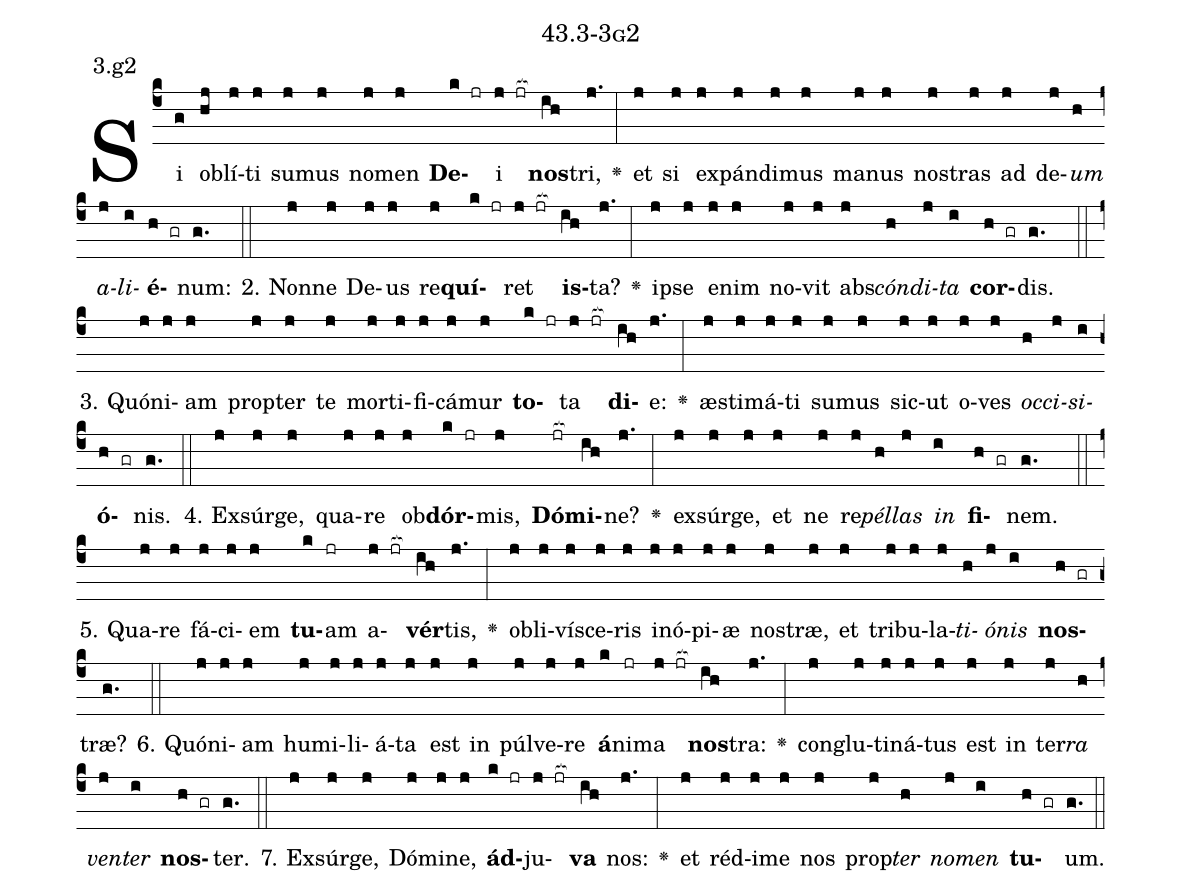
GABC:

name: 43.3-3g2;
annotation: 3.g2;
%%
(c4)Si(g) ob(hj)lí(j)ti(j) su(j)mus(j) no(j)men(j) <b>De</b>(k jr)i(j jr[ocb:1{]) <b>nos</b>(ih[ocb:0}])tri,(j.) <v>\greheightstar</v>(:) et(j) si(j) ex(j)pán(j)di(j)mus(j) ma(j)nus(j) nos(j)tras(j) ad(j) de(j)<i>um</i>(h) <i>a</i>(j)<i>li</i>(i)<b>é</b>(h gr)num:(g.) (::)
2. Non(j)ne(j) De(j)us(j) re(j)<b>quí</b>(k jr)ret(j jr[ocb:1{]) <b>is</b>(ih[ocb:0}])ta?(j.) <v>\greheightstar</v>(:) ip(j)se(j) e(j)nim(j) no(j)vit(j) abs(j)<i>cón</i>(h)<i>di</i>(j)<i>ta</i>(i) <b>cor</b>(h gr)dis.(g.) (::)
3. Quón(j)i(j)am(j) prop(j)ter(j) te(j) mor(j)ti(j)fi(j)cá(j)mur(j) <b>to</b>(k jr)ta(j jr[ocb:1{]) <b>di</b>(ih[ocb:0}])e:(j.) <v>\greheightstar</v>(:) æs(j)ti(j)má(j)ti(j) su(j)mus(j) sic(j)ut(j) o(j)ves(j) <i>oc</i>(h)<i>ci</i>(j)<i>si</i>(i)<b>ó</b>(h gr)nis.(g.) (::)
4. Ex(j)súr(j)ge,(j) qua(j)re(j) ob(j)<b>dór</b>(k jr)mis,(j) <b>Dó</b>(jr[ocb:1{])<b>mi</b>(ih[ocb:0}])ne?(j.) <v>\greheightstar</v>(:) ex(j)súr(j)ge,(j) et(j) ne(j) re(j)<i>pél</i>(h)<i>las</i>(j) <i>in</i>(i) <b>fi</b>(h gr)nem.(g.) (::)
5. Qua(j)re(j) fá(j)ci(j)em(j) <b>tu</b>(k)am(jr) a(j jr[ocb:1{])<b>vér</b>(ih[ocb:0}])tis,(j.) <v>\greheightstar</v>(:) ob(j)li(j)ví(j)sce(j)ris(j) in(j)ó(j)pi(j)æ(j) nos(j)træ,(j) et(j) tri(j)bu(j)la(j)<i>ti</i>(h)<i>ó</i>(j)<i>nis</i>(i) <b>nos</b>(h gr)træ?(g.) (::)
6. Quón(j)i(j)am(j) hu(j)mi(j)li(j)á(j)ta(j) est(j) in(j) púl(j)ve(j)re(j) <b>á</b>(k)ni(jr)ma(j jr[ocb:1{]) <b>nos</b>(ih[ocb:0}])tra:(j.) <v>\greheightstar</v>(:) con(j)glu(j)ti(j)ná(j)tus(j) est(j) in(j) ter(j)<i>ra</i>(h) <i>ven</i>(j)<i>ter</i>(i) <b>nos</b>(h gr)ter.(g.) (::)
7. Ex(j)súr(j)ge,(j) Dó(j)mi(j)ne,(j) <b>ád</b>(k jr)ju(j jr[ocb:1{])<b>va</b>(ih[ocb:0}]) nos:(j.) <v>\greheightstar</v>(:) et(j) réd(j)i(j)me(j) nos(j) prop(j)<i>ter</i>(h) <i>no</i>(j)<i>men</i>(i) <b>tu</b>(h gr)um.(g.) (::)
